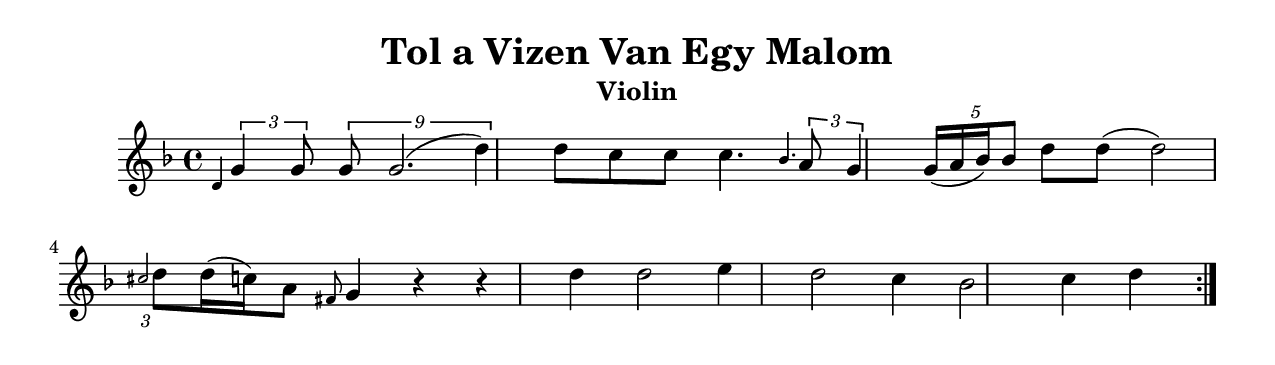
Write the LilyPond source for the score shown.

\version "2.18.0"
\language "english"


\paper{
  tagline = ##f
  print-all-headers = ##t
  #(set-paper-size "letter")
}
date = #(strftime "%d-%m-%Y" (localtime (current-time)))

%\markup{ \italic{ " Updated " \date  }  }

%\markup{ Got something to say? }

melody = \relative c' {
  \clef treble

  \key d \minor
  \time 4/4
  %\partial 16*3 a16 d f   %lead in notes

  \repeat volta 2{
    \grace  d \tuplet 3/2 {g4 g8}  \tuplet 9/7 { g8 g2.(d'4)}
    d8 c c c4. \grace bf \tuplet 3/2{a8 g4 }
    \tuplet 5/2{g16 (a bf)bf8} d8 d (d2)
    \tuplet 3/2{\grace cs d8} d16 (c) a8  \grace fs g4 r4 r4

    d'4 d2 e4 d2
    c4 bf2 c4 d
  }

  %\alternative { { }{ } }

}
%************************Lyrics Block****************
%\addlyrics{ Doe a deer }

harmonies = \chordmode {

}

\score {
  <<
    \new ChordNames {
      \set chordChanges = ##f
      \harmonies
    }
    \new Staff
    \melody
  >>
  \header{
    title= "Tol a Vizen Van Egy Malom"
instrument= "Violin"
instrument= "Violin"
    subtitle=""
instrument= "Violin"
instrument= "Violin"
    arranger= ""
  }
  \layout{indent = 1.0\cm}
  \midi{
    \tempo 4 = 120
  }
}
